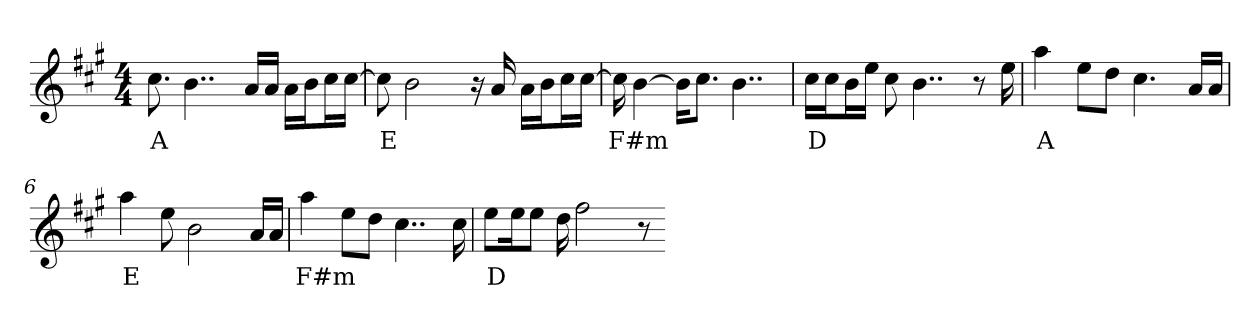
**kern	**text
*part1	*part1
*staff1	*staff1
*clefG2	*
*k[f#c#g#]	*
*M4/4	*
=1	=1
8.cc#	A
4..b	.
16a/LL	.
16a/JJ	.
16a\LL	.
16b\J	.
16cc#\L	.
[16cc#\JJ	.
=2	=2
8cc#]	E
2b	.
16r	.
16a	.
16a\LL	.
16b\J	.
16cc#\L	.
[16cc#\JJ	.
=3	=3
16cc#]	F#m
[4b	.
16b\KL]	.
8.cc#\J	.
4..b	.
=4	=4
16cc#\LL	D
16cc#\J	.
16b\L	.
16ee\JJ	.
8cc#	.
4..b	.
8r	.
16ee	.
=5	=5
4aa	A
8ee\L	.
8dd\J	.
4.cc#	.
16a/LL	.
16a/JJ	.
=6	=6
4aa	E
8ee	.
2b	.
16a/LL	.
16a/JJ	.
=7	=7
4aa	F#m
8ee\L	.
8dd\J	.
4..cc#	.
16cc#	.
=8	=8
8ee\L	D
16ee\K	.
8ee\J	.
16dd	.
2ff#	.
8r	.
=-	=-
*-	*-
